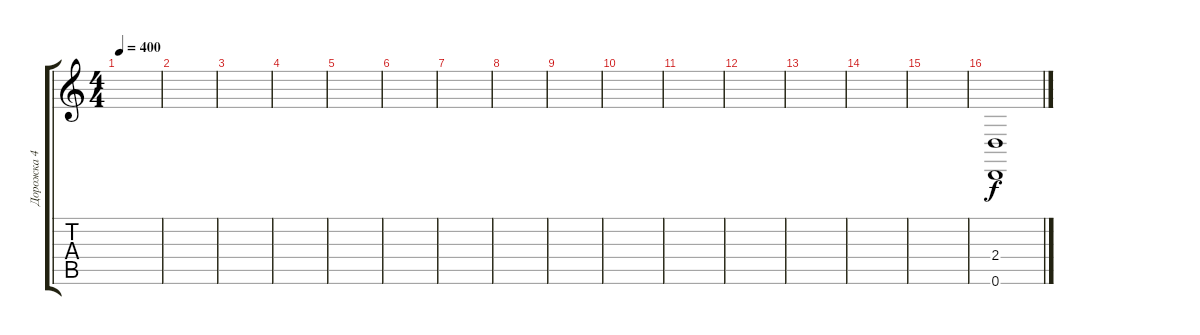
\track ("Дорожка 4" "Дорожка 4") {instrument tremolostrings}
\staff {score tabs}
\tuning (D4 A3 F3 C3 G2 D2) {hide}
\ts (4 4)
\tempo 400
\clef g2
\ks c
|
|
|
|
|
|
|
|
|
|
|
|
|
|
|
(2.4 0.6).1
